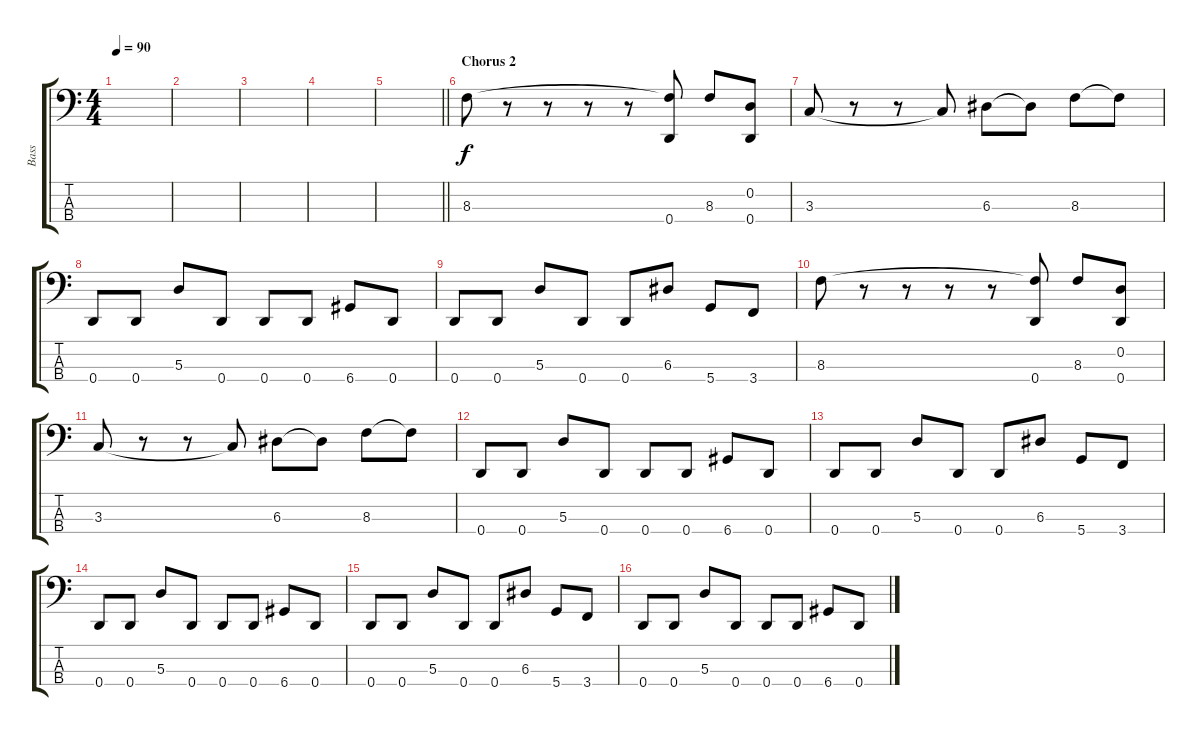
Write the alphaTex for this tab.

\track ("Bass" "Bass") {instrument electricbassfinger}
\staff {score tabs}
\tuning (G2 D2 A1 D1) {hide}
\ts (4 4)
\tempo 90
\clef f4
\ks c
|
|
|
|
\barLineRight lightlight
|
\section ("" "Chorus 2")
8.3.8 r.8 r.8 r.8 r.8 (8.3{t} 0.4).8 8.3.8 (0.2 0.4).8 |
3.3.8 r.8 r.8 3.3{t}.8 6.3.8 6.3{t}.8 8.3.8 8.3{t}.8 |
0.4.8 0.4.8 5.3.8 0.4.8 0.4.8 0.4.8 6.4.8 0.4.8 |
0.4.8 0.4.8 5.3.8 0.4.8 0.4.8 6.3.8 5.4.8 3.4.8 |
8.3.8 r.8 r.8 r.8 r.8 (8.3{t} 0.4).8 8.3.8 (0.2 0.4).8 |
3.3.8 r.8 r.8 3.3{t}.8 6.3.8 6.3{t}.8 8.3.8 8.3{t}.8 |
0.4.8 0.4.8 5.3.8 0.4.8 0.4.8 0.4.8 6.4.8 0.4.8 |
0.4.8 0.4.8 5.3.8 0.4.8 0.4.8 6.3.8 5.4.8 3.4.8 |
0.4.8 0.4.8 5.3.8 0.4.8 0.4.8 0.4.8 6.4.8 0.4.8 |
0.4.8 0.4.8 5.3.8 0.4.8 0.4.8 6.3.8 5.4.8 3.4.8 |
0.4.8 0.4.8 5.3.8 0.4.8 0.4.8 0.4.8 6.4.8 0.4.8
